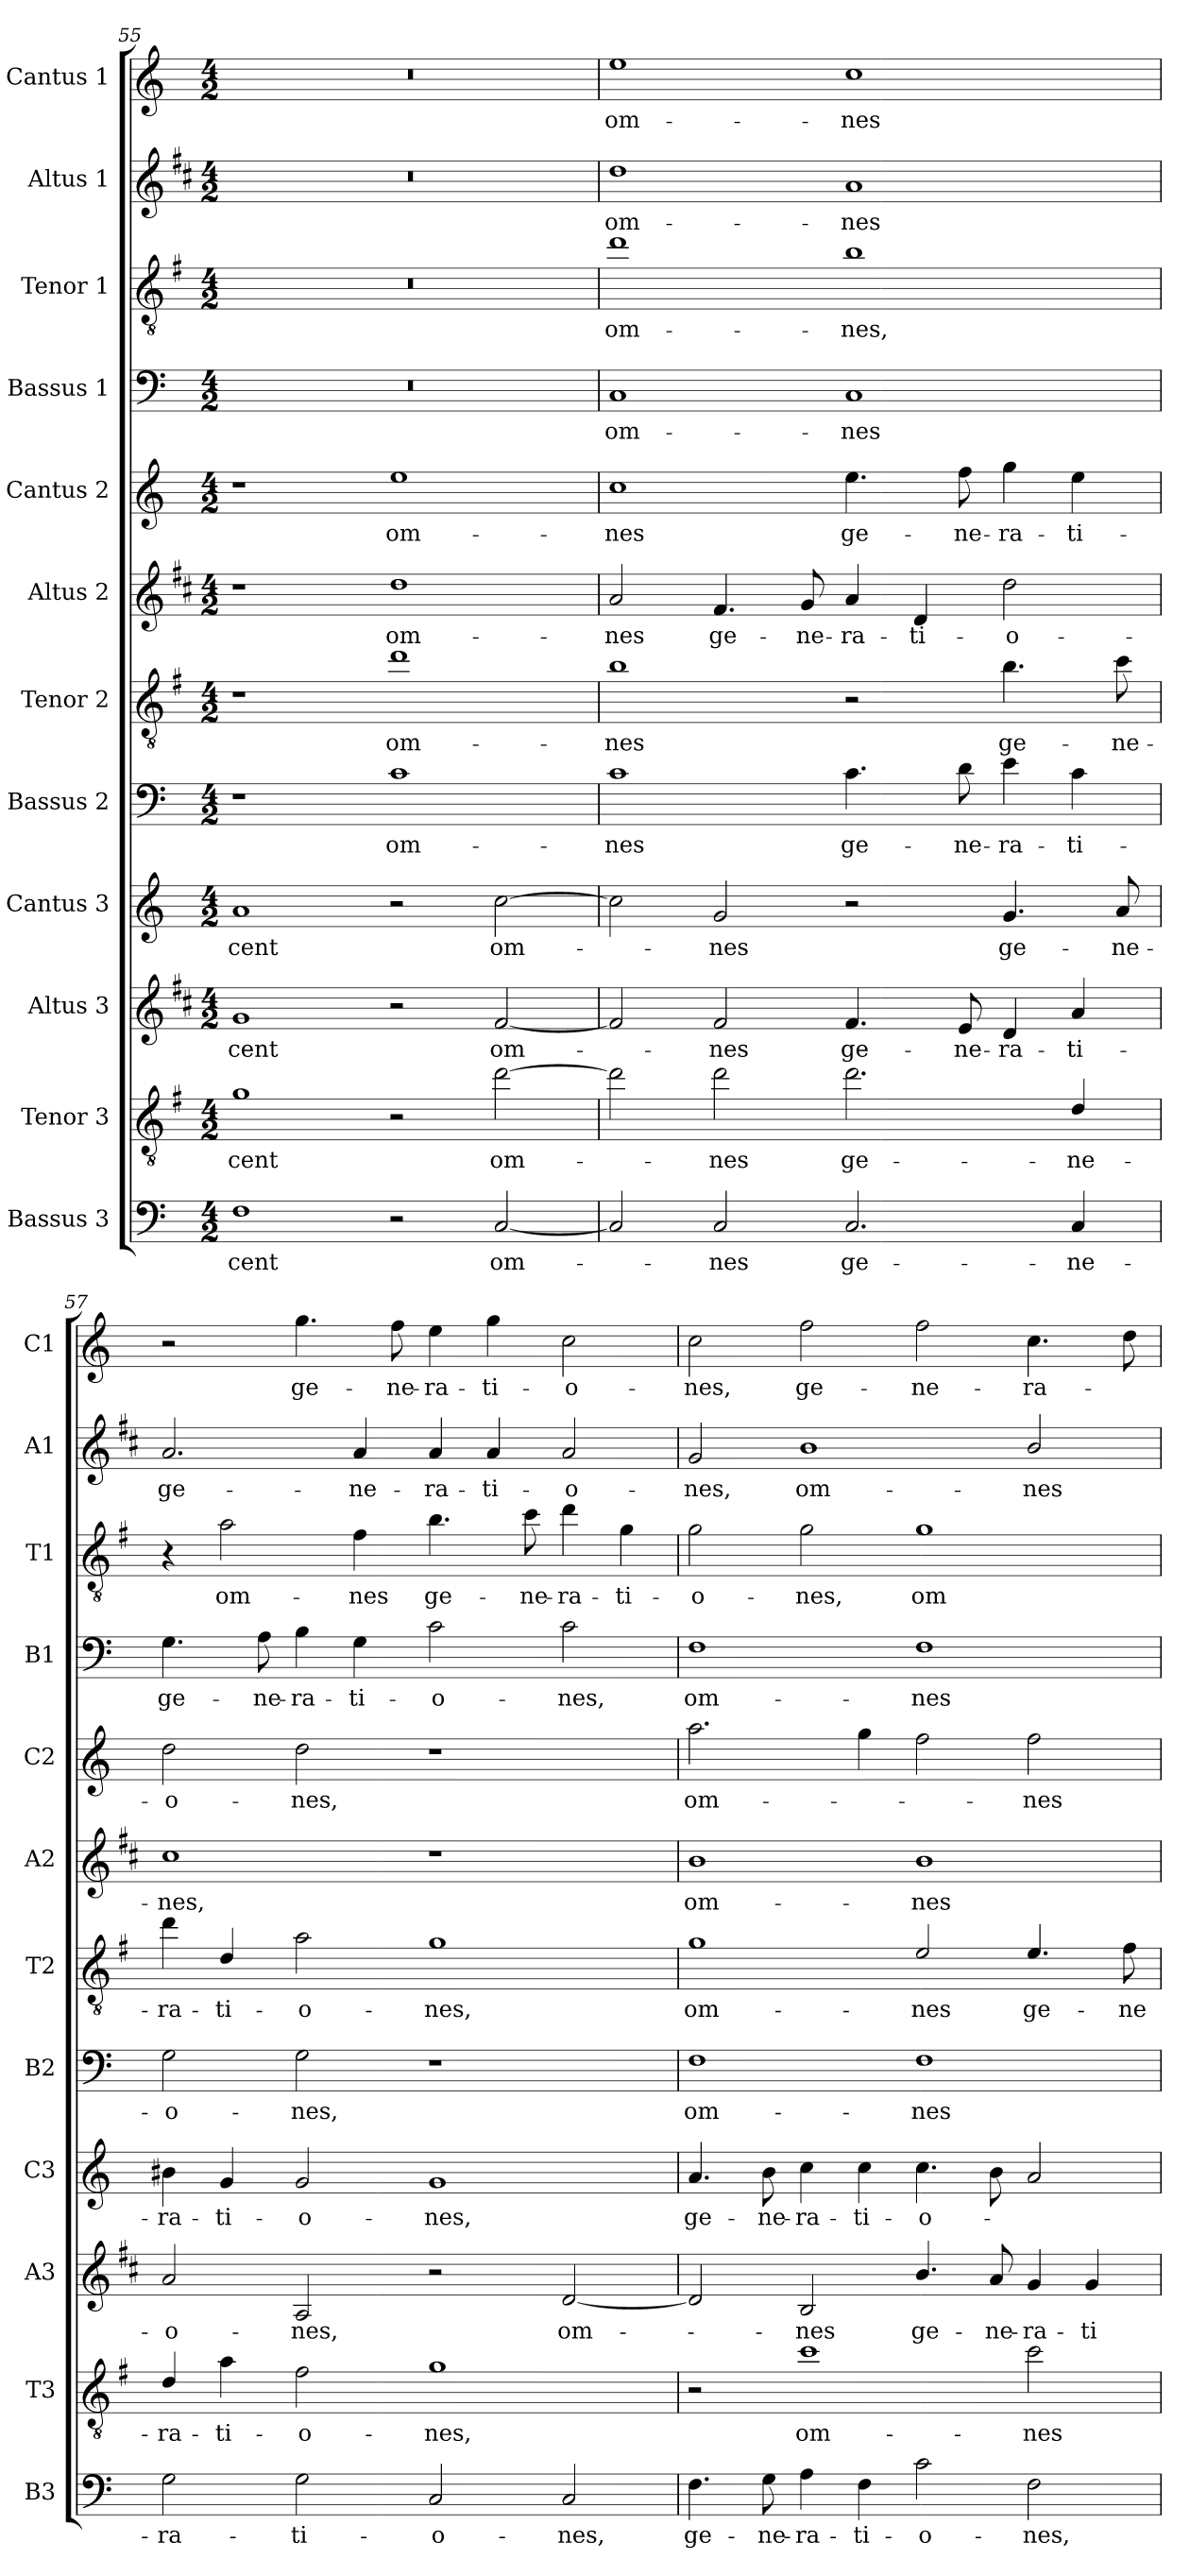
**kern	**text	**kern	**text	**kern	**text	**kern	**text	**kern	**text	**kern	**text	**kern	**text	**kern	**text	**kern	**text	**kern	**text	**kern	**text	**kern	**text
*part12	*part12	*part11	*part11	*part10	*part10	*part9	*part9	*part8	*part8	*part7	*part7	*part6	*part6	*part5	*part5	*part4	*part4	*part3	*part3	*part2	*part2	*part1	*part1
*staff12	*staff12	*staff11	*staff11	*staff10	*staff10	*staff9	*staff9	*staff8	*staff8	*staff7	*staff7	*staff6	*staff6	*staff5	*staff5	*staff4	*staff4	*staff3	*staff3	*staff2	*staff2	*staff1	*staff1
*I"Bassus 3	*	*I"Tenor 3	*	*I"Altus 3	*	*I"Cantus 3	*	*I"Bassus 2	*	*I"Tenor 2	*	*I"Altus 2	*	*I"Cantus 2	*	*I"Bassus 1	*	*I"Tenor 1	*	*I"Altus 1	*	*I"Cantus 1	*
*I'B3	*	*I'T3	*	*I'A3	*	*I'C3	*	*I'B2	*	*I'T2	*	*I'A2	*	*I'C2	*	*I'B1	*	*I'T1	*	*I'A1	*	*I'C1	*
*clefF4	*	*clefGv2	*	*clefG2	*	*clefG2	*	*clefF4	*	*clefGv2	*	*clefG2	*	*clefG2	*	*clefF4	*	*clefGv2	*	*clefG2	*	*clefG2	*
*	*	*ITrd4c7	*	*ITrd1c2	*	*	*	*	*	*ITrd4c7	*	*ITrd1c2	*	*	*	*	*	*ITrd4c7	*	*ITrd1c2	*	*	*
*k[]	*	*k[]	*	*k[]	*	*k[]	*	*k[]	*	*k[]	*	*k[]	*	*k[]	*	*k[]	*	*k[]	*	*k[]	*	*k[]	*
*C:	*	*C:	*	*C:	*	*C:	*	*C:	*	*C:	*	*C:	*	*C:	*	*C:	*	*C:	*	*C:	*	*C:	*
*M4/2	*	*M4/2	*	*M4/2	*	*M4/2	*	*M4/2	*	*M4/2	*	*M4/2	*	*M4/2	*	*M4/2	*	*M4/2	*	*M4/2	*	*M4/2	*
=55	=55	=55	=55	=55	=55	=55	=55	=55	=55	=55	=55	=55	=55	=55	=55	=55	=55	=55	=55	=55	=55	=55	=55
!	!LO:LY:b	!	!LO:LY:b	!	!LO:LY:b	!	!LO:LY:b	!	!	!	!	!	!	!	!	!	!	!	!	!	!	!	!
1F	-cent	1c	-cent	1f	-cent	1a	-cent	1r	.	1r	.	1r	.	1r	.	0r	.	0r	.	0r	.	0r	.
!	!	!	!	!	!	!	!	!	!LO:LY:b	!	!LO:LY:b	!	!LO:LY:b	!	!LO:LY:b	!	!	!	!	!	!	!	!
2r	.	2r	.	2r	.	2r	.	1c	om-	1g	om-	1cc	om-	1ee	om-	.	.	.	.	.	.	.	.
!	!LO:LY:b	!	!LO:LY:b	!	!LO:LY:b	!	!LO:LY:b	!	!	!	!	!	!	!	!	!	!	!	!	!	!	!	!
[2C/	om-	[2g\	om-	[2e/	om-	[2cc\	om-	.	.	.	.	.	.	.	.	.	.	.	.	.	.	.	.
=56	=56	=56	=56	=56	=56	=56	=56	=56	=56	=56	=56	=56	=56	=56	=56	=56	=56	=56	=56	=56	=56	=56	=56
!	!	!	!	!	!	!	!	!	!LO:LY:b	!	!LO:LY:b	!	!LO:LY:b	!	!LO:LY:b	!	!LO:LY:b	!	!LO:LY:b	!	!LO:LY:b	!	!LO:LY:b
2C/]	.	2g\]	.	2e/]	.	2cc\]	.	1c	-nes	1e	-nes	2g/	-nes	1cc	-nes	1C	om-	1g	om-	1cc	om-	1ee	om-
!	!LO:LY:b	!	!LO:LY:b	!	!LO:LY:b	!	!LO:LY:b	!	!	!	!	!	!LO:LY:b	!	!	!	!	!	!	!	!	!	!
2C/	-nes	2g\	-nes	2e/	-nes	2g/	-nes	.	.	.	.	4.e/	ge-	.	.	.	.	.	.	.	.	.	.
!	!	!	!	!	!	!	!	!	!	!	!	!	!LO:LY:b	!	!	!	!	!	!	!	!	!	!
.	.	.	.	.	.	.	.	.	.	.	.	8f/	-ne-	.	.	.	.	.	.	.	.	.	.
!	!LO:LY:b	!	!LO:LY:b	!	!LO:LY:b	!	!	!	!LO:LY:b	!	!	!	!LO:LY:b	!	!LO:LY:b	!	!LO:LY:b	!	!LO:LY:b	!	!LO:LY:b	!	!LO:LY:b
2.C/	ge-	2.g\	ge-	4.e/	ge-	2r	.	4.c\	ge-	2r	.	4g/	-ra-	4.ee\	ge-	1C	-nes	1e	-nes,	1g	-nes	1cc	-nes
!	!	!	!	!	!	!	!	!	!	!	!	!	!LO:LY:b	!	!	!	!	!	!	!	!	!	!
.	.	.	.	.	.	.	.	.	.	.	.	4c/	-ti-	.	.	.	.	.	.	.	.	.	.
!	!	!	!	!	!LO:LY:b	!	!	!	!LO:LY:b	!	!	!	!	!	!LO:LY:b	!	!	!	!	!	!	!	!
.	.	.	.	8d/	-ne-	.	.	8d\	-ne-	.	.	.	.	8ff\	-ne-	.	.	.	.	.	.	.	.
!	!	!	!	!	!LO:LY:b	!	!LO:LY:b	!	!LO:LY:b	!	!LO:LY:b	!	!LO:LY:b	!	!LO:LY:b	!	!	!	!	!	!	!	!
.	.	.	.	4c/	-ra-	4.g/	ge-	4e\	-ra-	4.e\	ge-	2cc\	-o-	4gg\	-ra-	.	.	.	.	.	.	.	.
!	!LO:LY:b	!	!LO:LY:b	!	!LO:LY:b	!	!	!	!LO:LY:b	!	!	!	!	!	!LO:LY:b	!	!	!	!	!	!	!	!
4C/	-ne-	4G/	-ne-	4g/	-ti-	.	.	4c\	-ti-	.	.	.	.	4ee\	-ti-	.	.	.	.	.	.	.	.
!	!	!	!	!	!	!	!LO:LY:b	!	!	!	!LO:LY:b	!	!	!	!	!	!	!	!	!	!	!	!
.	.	.	.	.	.	8a/	-ne-	.	.	8f\	-ne-	.	.	.	.	.	.	.	.	.	.	.	.
!!LO:PB:g=z
=57	=57	=57	=57	=57	=57	=57	=57	=57	=57	=57	=57	=57	=57	=57	=57	=57	=57	=57	=57	=57	=57	=57	=57
!	!LO:LY:b	!	!LO:LY:b	!	!LO:LY:b	!	!LO:LY:b	!	!LO:LY:b	!	!LO:LY:b	!	!LO:LY:b	!	!LO:LY:b	!	!LO:LY:b	!	!	!	!LO:LY:b	!	!
2G\	-ra-	4G/	-ra-	2g/	-o-	4b#X\	-ra-	2G\	-o-	4g\	-ra-	1b	-nes,	2dd\	-o-	4.G\	ge-	4r	.	2.g/	ge-	2r	.
!	!	!	!LO:LY:b	!	!	!	!LO:LY:b	!	!	!	!LO:LY:b	!	!	!	!	!	!	!	!LO:LY:b	!	!	!	!
.	.	4d\	-ti-	.	.	4g/	-ti-	.	.	4G/	-ti-	.	.	.	.	.	.	2d\	om-	.	.	.	.
!	!	!	!	!	!	!	!	!	!	!	!	!	!	!	!	!	!LO:LY:b	!	!	!	!	!	!
.	.	.	.	.	.	.	.	.	.	.	.	.	.	.	.	8A\	-ne-	.	.	.	.	.	.
!	!LO:LY:b	!	!LO:LY:b	!	!LO:LY:b	!	!LO:LY:b	!	!LO:LY:b	!	!LO:LY:b	!	!	!	!LO:LY:b	!	!LO:LY:b	!	!	!	!	!	!LO:LY:b
2G\	-ti-	2B\	-o-	2G/	-nes,	2g/	-o-	2G\	-nes,	2d\	-o-	.	.	2dd\	-nes,	4B\	-ra-	.	.	.	.	4.gg\	ge-
!	!	!	!	!	!	!	!	!	!	!	!	!	!	!	!	!	!LO:LY:b	!	!LO:LY:b	!	!LO:LY:b	!	!
.	.	.	.	.	.	.	.	.	.	.	.	.	.	.	.	4G\	-ti-	4B\	-nes	4g/	-ne-	.	.
!	!	!	!	!	!	!	!	!	!	!	!	!	!	!	!	!	!	!	!	!	!	!	!LO:LY:b
.	.	.	.	.	.	.	.	.	.	.	.	.	.	.	.	.	.	.	.	.	.	8ff\	-ne-
!	!LO:LY:b	!	!LO:LY:b	!	!	!	!LO:LY:b	!	!	!	!LO:LY:b	!	!	!	!	!	!LO:LY:b	!	!LO:LY:b	!	!LO:LY:b	!	!LO:LY:b
2C/	-o-	1c	-nes,	2r	.	1g	-nes,	1r	.	1c	-nes,	1r	.	1r	.	2c\	-o-	4.e\	ge-	4g/	-ra-	4ee\	-ra-
!	!	!	!	!	!	!	!	!	!	!	!	!	!	!	!	!	!	!	!	!	!LO:LY:b	!	!LO:LY:b
.	.	.	.	.	.	.	.	.	.	.	.	.	.	.	.	.	.	.	.	4g/	-ti-	4gg\	-ti-
!	!	!	!	!	!	!	!	!	!	!	!	!	!	!	!	!	!	!	!LO:LY:b	!	!	!	!
.	.	.	.	.	.	.	.	.	.	.	.	.	.	.	.	.	.	8f\	-ne-	.	.	.	.
!	!LO:LY:b	!	!	!	!LO:LY:b	!	!	!	!	!	!	!	!	!	!	!	!LO:LY:b	!	!LO:LY:b	!	!LO:LY:b	!	!LO:LY:b
2C/	-nes,	.	.	[2c/	om-	.	.	.	.	.	.	.	.	.	.	2c\	-nes,	4g\	-ra-	2g/	-o-	2cc\	-o-
!	!	!	!	!	!	!	!	!	!	!	!	!	!	!	!	!	!	!	!LO:LY:b	!	!	!	!
.	.	.	.	.	.	.	.	.	.	.	.	.	.	.	.	.	.	4c\	-ti-	.	.	.	.
=58	=58	=58	=58	=58	=58	=58	=58	=58	=58	=58	=58	=58	=58	=58	=58	=58	=58	=58	=58	=58	=58	=58	=58
!	!LO:LY:b	!	!	!	!	!	!LO:LY:b	!	!LO:LY:b	!	!LO:LY:b	!	!LO:LY:b	!	!LO:LY:b	!	!LO:LY:b	!	!LO:LY:b	!	!LO:LY:b	!	!LO:LY:b
4.F\	ge-	2r	.	2c/]	.	4.a/	ge-	1F	om-	1c	om-	1a	om-	2.aa\	om-	1F	om-	2c\	-o-	2f/	-nes,	2cc\	-nes,
!	!LO:LY:b	!	!	!	!	!	!LO:LY:b	!	!	!	!	!	!	!	!	!	!	!	!	!	!	!	!
8G\	-ne-	.	.	.	.	8b\	-ne-	.	.	.	.	.	.	.	.	.	.	.	.	.	.	.	.
!	!LO:LY:b	!	!LO:LY:b	!	!LO:LY:b	!	!LO:LY:b	!	!	!	!	!	!	!	!	!	!	!	!LO:LY:b	!	!LO:LY:b	!	!LO:LY:b
4A\	-ra-	1f	om-	2A/	-nes	4cc\	-ra-	.	.	.	.	.	.	.	.	.	.	2c\	-nes,	1a	om-	2ff\	ge-
!	!LO:LY:b	!	!	!	!	!	!LO:LY:b	!	!	!	!	!	!	!	!	!	!	!	!	!	!	!	!
4F\	-ti-	.	.	.	.	4cc\	-ti-	.	.	.	.	.	.	4gg\	.	.	.	.	.	.	.	.	.
!	!LO:LY:b	!	!	!	!LO:LY:b	!	!LO:LY:b	!	!LO:LY:b	!	!LO:LY:b	!	!LO:LY:b	!	!	!	!LO:LY:b	!	!LO:LY:b	!	!	!	!LO:LY:b
2c\	-o-	.	.	4.a/	ge-	4.cc\	-o-	1F	-nes	2A/	-nes	1a	-nes	2ff\	.	1F	-nes	1c	om-	.	.	2ff\	-ne-
!	!	!	!	!	!LO:LY:b	!	!	!	!	!	!	!	!	!	!	!	!	!	!	!	!	!	!
.	.	.	.	8g/	-ne-	8b\	.	.	.	.	.	.	.	.	.	.	.	.	.	.	.	.	.
!	!LO:LY:b	!	!LO:LY:b	!	!LO:LY:b	!	!	!	!	!	!LO:LY:b	!	!	!	!LO:LY:b	!	!	!	!	!	!LO:LY:b	!	!LO:LY:b
2F\	-nes,	2f\	-nes	4f/	-ra-	2a/	.	.	.	4.A/	ge-	.	.	2ff\	-nes	.	.	.	.	2a/	-nes	4.cc\	-ra-
!	!	!	!	!	!LO:LY:b	!	!	!	!	!	!	!	!	!	!	!	!	!	!	!	!	!	!
.	.	.	.	4f/	-ti-	.	.	.	.	.	.	.	.	.	.	.	.	.	.	.	.	.	.
!	!	!	!	!	!	!	!	!	!	!	!LO:LY:b	!	!	!	!	!	!	!	!	!	!	!	!
.	.	.	.	.	.	.	.	.	.	8B\	-ne-	.	.	.	.	.	.	.	.	.	.	8dd\	.
=	=	=	=	=	=	=	=	=	=	=	=	=	=	=	=	=	=	=	=	=	=	=	=
*-	*-	*-	*-	*-	*-	*-	*-	*-	*-	*-	*-	*-	*-	*-	*-	*-	*-	*-	*-	*-	*-	*-	*-
